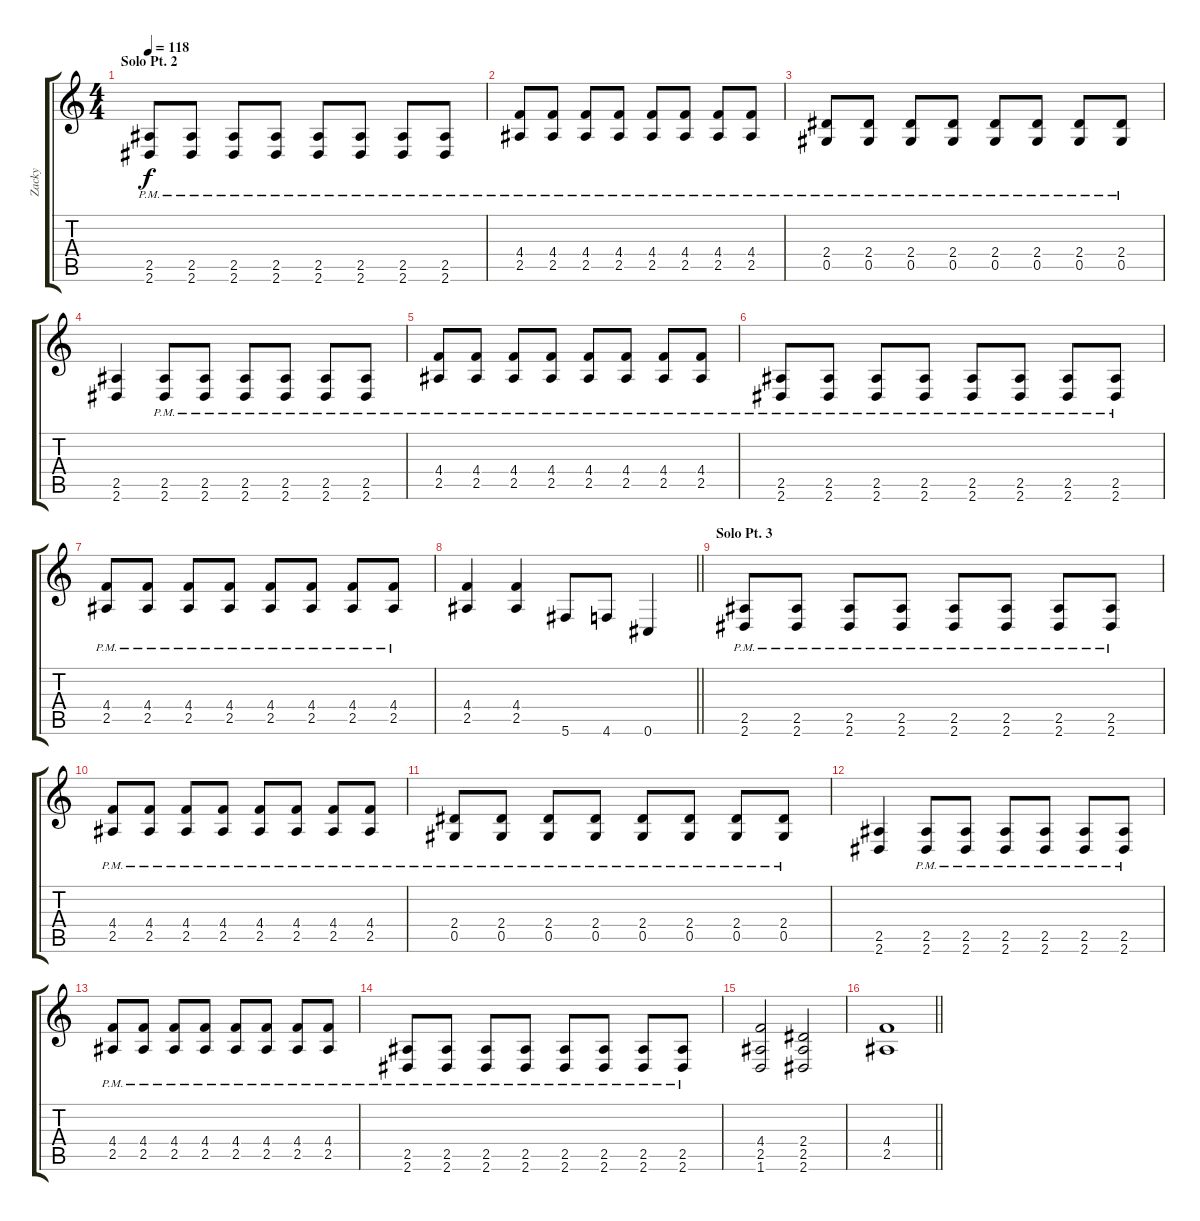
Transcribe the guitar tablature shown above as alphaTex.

\track ("Zacky" "Zacky") {instrument distortionguitar}
\staff {score tabs}
\tuning (Eb4 Bb3 Gb3 Db3 Ab2 Db2) {hide}
\ts (4 4)
\section ("" "Solo Pt. 2")
\tempo 118
\clef g2
\ks c
(2.5{pm} 2.6{pm}).8{dy f} (2.5{pm} 2.6{pm}).8 (2.5{pm} 2.6{pm}).8 (2.5{pm} 2.6{pm}).8 (2.5{pm} 2.6{pm}).8 (2.5{pm} 2.6{pm}).8 (2.5{pm} 2.6{pm}).8 (2.5{pm} 2.6{pm}).8 |
(4.4{pm} 2.5{pm}).8 (4.4{pm} 2.5{pm}).8 (4.4{pm} 2.5{pm}).8 (4.4{pm} 2.5{pm}).8 (4.4{pm} 2.5{pm}).8 (4.4{pm} 2.5{pm}).8 (4.4{pm} 2.5{pm}).8 (4.4{pm} 2.5{pm}).8 |
(2.4{pm} 0.5{pm}).8 (2.4{pm} 0.5{pm}).8 (2.4{pm} 0.5{pm}).8 (2.4{pm} 0.5{pm}).8 (2.4{pm} 0.5{pm}).8 (2.4{pm} 0.5{pm}).8 (2.4{pm} 0.5{pm}).8 (2.4{pm} 0.5{pm}).8 |
(2.5 2.6).4 (2.5{pm} 2.6{pm}).8 (2.5{pm} 2.6{pm}).8 (2.5{pm} 2.6{pm}).8 (2.5{pm} 2.6{pm}).8 (2.5{pm} 2.6{pm}).8 (2.5{pm} 2.6{pm}).8 |
(4.4{pm} 2.5{pm}).8 (4.4{pm} 2.5{pm}).8 (4.4{pm} 2.5{pm}).8 (4.4{pm} 2.5{pm}).8 (4.4{pm} 2.5{pm}).8 (4.4{pm} 2.5{pm}).8 (4.4{pm} 2.5{pm}).8 (4.4{pm} 2.5{pm}).8 |
(2.5{pm} 2.6{pm}).8 (2.5{pm} 2.6{pm}).8 (2.5{pm} 2.6{pm}).8 (2.5{pm} 2.6{pm}).8 (2.5{pm} 2.6{pm}).8 (2.5{pm} 2.6{pm}).8 (2.5{pm} 2.6{pm}).8 (2.5{pm} 2.6{pm}).8 |
(4.4{pm} 2.5{pm}).8 (4.4{pm} 2.5{pm}).8 (4.4{pm} 2.5{pm}).8 (4.4{pm} 2.5{pm}).8 (4.4{pm} 2.5{pm}).8 (4.4{pm} 2.5{pm}).8 (4.4{pm} 2.5{pm}).8 (4.4{pm} 2.5{pm}).8 |
\barLineRight lightlight
(4.4 2.5).4 (4.4 2.5).4 5.6.8 4.6.8 0.6.4 |
\section ("" "Solo Pt. 3")
(2.5{pm} 2.6{pm}).8 (2.5{pm} 2.6{pm}).8 (2.5{pm} 2.6{pm}).8 (2.5{pm} 2.6{pm}).8 (2.5{pm} 2.6{pm}).8 (2.5{pm} 2.6{pm}).8 (2.5{pm} 2.6{pm}).8 (2.5{pm} 2.6{pm}).8 |
(4.4{pm} 2.5{pm}).8 (4.4{pm} 2.5{pm}).8 (4.4{pm} 2.5{pm}).8 (4.4{pm} 2.5{pm}).8 (4.4{pm} 2.5{pm}).8 (4.4{pm} 2.5{pm}).8 (4.4{pm} 2.5{pm}).8 (4.4{pm} 2.5{pm}).8 |
(2.4{pm} 0.5{pm}).8 (2.4{pm} 0.5{pm}).8 (2.4{pm} 0.5{pm}).8 (2.4{pm} 0.5{pm}).8 (2.4{pm} 0.5{pm}).8 (2.4{pm} 0.5{pm}).8 (2.4{pm} 0.5{pm}).8 (2.4{pm} 0.5{pm}).8 |
(2.5 2.6).4 (2.5{pm} 2.6{pm}).8 (2.5{pm} 2.6{pm}).8 (2.5{pm} 2.6{pm}).8 (2.5{pm} 2.6{pm}).8 (2.5{pm} 2.6{pm}).8 (2.5{pm} 2.6{pm}).8 |
(4.4{pm} 2.5{pm}).8 (4.4{pm} 2.5{pm}).8 (4.4{pm} 2.5{pm}).8 (4.4{pm} 2.5{pm}).8 (4.4{pm} 2.5{pm}).8 (4.4{pm} 2.5{pm}).8 (4.4{pm} 2.5{pm}).8 (4.4{pm} 2.5{pm}).8 |
(2.5{pm} 2.6{pm}).8 (2.5{pm} 2.6{pm}).8 (2.5{pm} 2.6{pm}).8 (2.5{pm} 2.6{pm}).8 (2.5{pm} 2.6{pm}).8 (2.5{pm} 2.6{pm}).8 (2.5{pm} 2.6{pm}).8 (2.5{pm} 2.6{pm}).8 |
(4.4 2.5 1.6).2 (2.4 2.5 2.6).2 |
\barLineRight lightlight
(4.4 2.5).1
